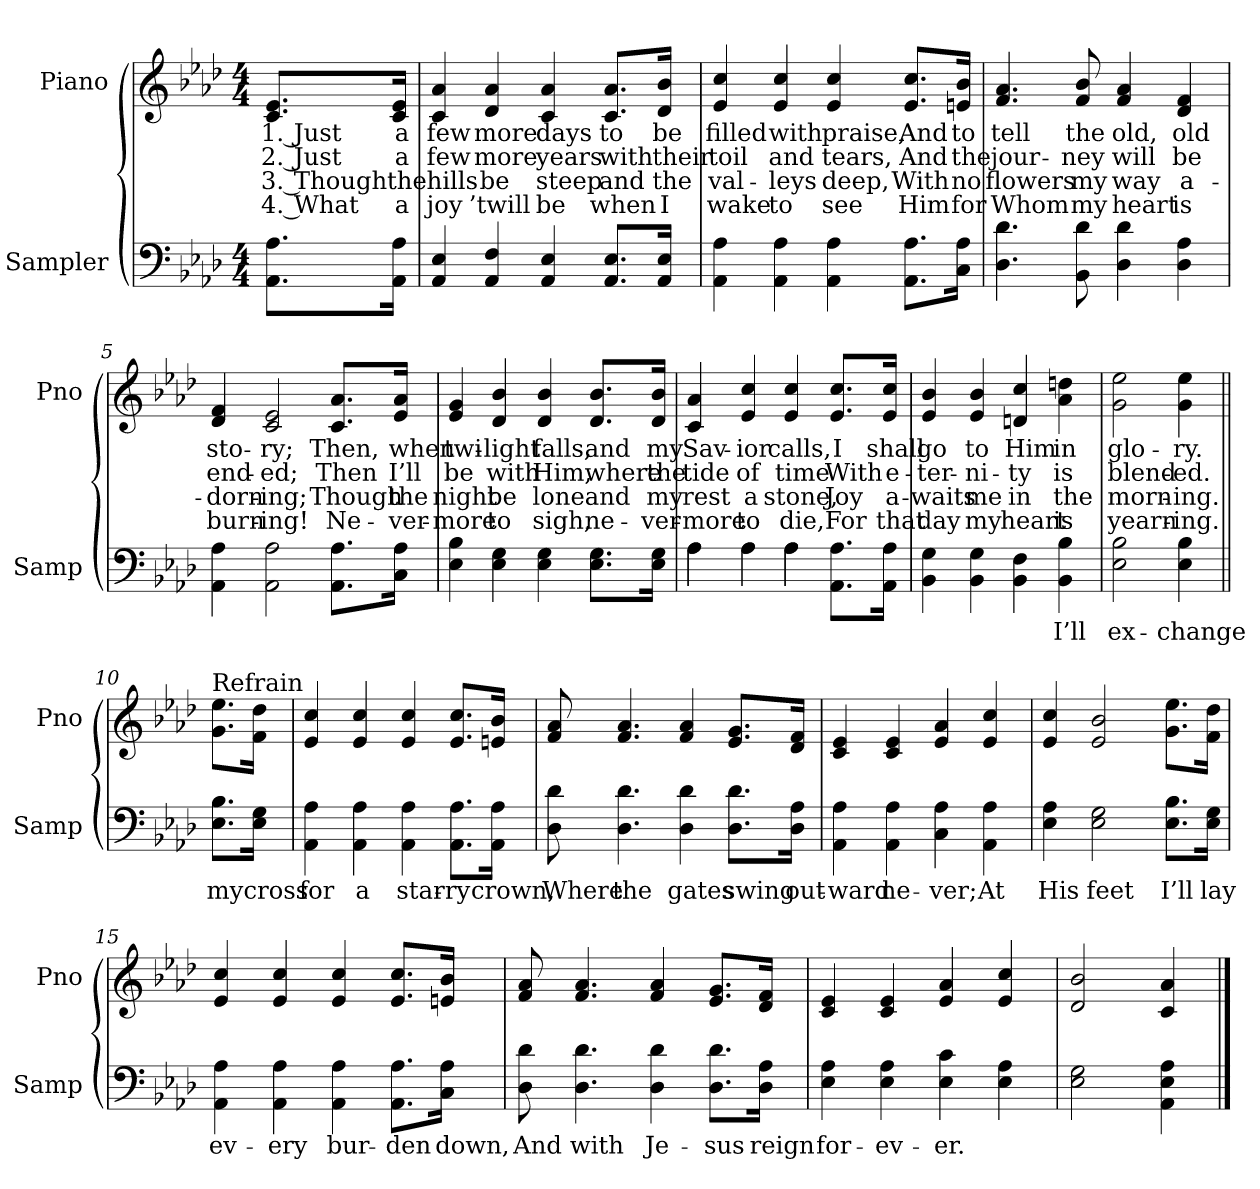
**kern	**text	**kern	**text	**text	**text	**text
*part2	*part2	*part1	*part1	*part1	*part1	*part1
*staff2	*staff2	*staff1	*staff1	*staff1	*staff1	*staff1
*I"Sampler	*	*I"Piano	*	*	*	*
*I'Samp	*	*I'Pno	*	*	*	*
*clefF4	*	*clefG2	*	*	*	*
*k[b-e-a-d-]	*	*k[b-e-a-d-]	*	*	*	*
*A-:	*	*A-:	*	*	*	*
*M4/4	*	*M4/4	*	*	*	*
=1	=1	=1	=1	=1	=1	=1
8.AA-\ 8.A-\L	.	8.c/ 8.e-/L	1. Just	2. Just	3. Though	4. What
16AA-\ 16A-\Jk	.	16c/ 16e-/Jk	a	a	the	a
=2	=2	=2	=2	=2	=2	=2
4AA- 4E-	.	4c 4a-	few	few	hills	joy
4AA- 4F	.	4d- 4a-	more	more	be	’twill
4AA- 4E-	.	4c 4a-	days	years	steep	be
8.AA-/ 8.E-/L	.	8.c/ 8.a-/L	to	with	and	when
16AA-/ 16E-/Jk	.	16d-/ 16b-/Jk	be	their	the	I
=3	=3	=3	=3	=3	=3	=3
4AA- 4A-	.	4e- 4cc	filled	toil	val-	wake
4AA- 4A-	.	4e- 4cc	with	and	-leys	to
4AA- 4A-	.	4e- 4cc	praise,	tears,	deep,	see
8.AA-\ 8.A-\L	.	8.e-/ 8.cc/L	And	And	With	Him
16C\ 16A-\Jk	.	16en/ 16b-/Jk	to	the	no	for
=4	=4	=4	=4	=4	=4	=4
4.D- 4.d-	.	4.f 4.a-	tell	jour-	flowers	Whom
8BB- 8d-	.	8f 8b-	the	-ney	my	my
4D- 4d-	.	4f 4a-	old,	will	way	heart
4D- 4A-	.	4d- 4f	old	be	a-	is
=5	=5	=5	=5	=5	=5	=5
4AA- 4A-	.	4d- 4f	sto-	end-	-dorn-	burn-
2AA- 2A-	.	2c 2e-	-ry;	-ed;	-ing;	-ing!
8.AA-\ 8.A-\L	.	8.c/ 8.a-/L	Then,	Then	Though	Ne-
16C\ 16A-\Jk	.	16e-/ 16a-/Jk	when	I’ll	the	-ver-
=6	=6	=6	=6	=6	=6	=6
4E- 4B-	.	4e- 4g	twi-	be	night	-more
4E- 4G	.	4d- 4b-	-light	with	be	to
4E- 4G	.	4d- 4b-	falls,	Him,	lone	sigh,
8.E-\ 8.G\L	.	8.d-/ 8.b-/L	and	where	and	ne-
16E-\ 16G\Jk	.	16d-/ 16b-/Jk	my	the	my	-ver-
=7	=7	=7	=7	=7	=7	=7
*^	*	*	*	*	*	*
4A-\	4A-	.	4c 4a-	Sav-	tide	rest	-more
4A-\	4A-	.	4e- 4cc	-ior	of	a	to
4A-\	4A-	.	4e- 4cc	calls,	time	stone,	die,
8.AA-\ 8.A-\L	4ryy	.	8.e-/ 8.cc/L	I	With	Joy	For
16AA-\ 16A-\Jk	.	.	16e-/ 16cc/Jk	shall	e-	a-	that
*v	*v	*	*	*	*	*	*
=8	=8	=8	=8	=8	=8	=8
4BB- 4G	.	4e- 4b-	go	-ter-	-waits	day
4BB- 4G	.	4e- 4b-	to	-ni-	me	my
4BB- 4F	.	4dn 4cc	Him	-ty	in	heart
4BB- 4B-	I’ll	4a- 4ddn	in	is	the	is
=9	=9	=9	=9	=9	=9	=9
2E- 2B-	ex-	2g 2ee-	glo-	blend-	morn-	yearn-
4E- 4B-	-change	4g 4ee-	-ry.	-ed.	-ing.	-ing.
=10||	=10||	=10||	=10||	=10||	=10||	=10||
!	!	!LO:TX:t=Refrain	!	!	!	!
8.E-\ 8.B-\L	my	8.g\ 8.ee-\L	.	.	.	.
16E-\ 16G\Jk	cross	16f\ 16dd-\Jk	.	.	.	.
=11	=11	=11	=11	=11	=11	=11
4AA- 4A-	for	4e- 4cc	.	.	.	.
4AA- 4A-	a	4e- 4cc	.	.	.	.
4AA- 4A-	star-	4e- 4cc	.	.	.	.
8.AA-\ 8.A-\L	-ry	8.e-/ 8.cc/L	.	.	.	.
16AA-\ 16A-\Jk	crown,	16en/ 16b-/Jk	.	.	.	.
=12	=12	=12	=12	=12	=12	=12
8D- 8d-	Where	8f 8a-	.	.	.	.
4.D- 4.d-	the	4.f 4.a-	.	.	.	.
4D- 4d-	gates	4f 4a-	.	.	.	.
8.D-\ 8.d-\L	swing	8.e-/ 8.g/L	.	.	.	.
16D-\ 16A-\Jk	out-	16d-/ 16f/Jk	.	.	.	.
=13	=13	=13	=13	=13	=13	=13
4AA- 4A-	-ward	4c 4e-	.	.	.	.
4AA- 4A-	ne-	4c 4e-	.	.	.	.
4C 4A-	-ver;	4e- 4a-	.	.	.	.
4AA- 4A-	At	4e- 4cc	.	.	.	.
=14	=14	=14	=14	=14	=14	=14
4E- 4A-	His	4e- 4cc	.	.	.	.
2E- 2G	feet	2e- 2b-	.	.	.	.
8.E-\ 8.B-\L	I’ll	8.g\ 8.ee-\L	.	.	.	.
16E-\ 16G\Jk	lay	16f\ 16dd-\Jk	.	.	.	.
=15	=15	=15	=15	=15	=15	=15
4AA- 4A-	ev-	4e- 4cc	.	.	.	.
4AA- 4A-	-ery	4e- 4cc	.	.	.	.
4AA- 4A-	bur-	4e- 4cc	.	.	.	.
8.AA-\ 8.A-\L	-den	8.e-/ 8.cc/L	.	.	.	.
16C\ 16A-\Jk	down,	16en/ 16b-/Jk	.	.	.	.
=16	=16	=16	=16	=16	=16	=16
8D- 8d-	And	8f 8a-	.	.	.	.
4.D- 4.d-	with	4.f 4.a-	.	.	.	.
4D- 4d-	Je-	4f 4a-	.	.	.	.
8.D-\ 8.d-\L	-sus	8.e-/ 8.g/L	.	.	.	.
16D-\ 16A-\Jk	reign	16d-/ 16f/Jk	.	.	.	.
=17	=17	=17	=17	=17	=17	=17
4E- 4A-	for-	4c 4e-	.	.	.	.
4E- 4A-	-ev-	4c 4e-	.	.	.	.
4E- 4c	-er.	4e- 4a-	.	.	.	.
4E- 4A-	.	4e- 4cc	.	.	.	.
=18	=18	=18	=18	=18	=18	=18
2E- 2G	.	2d- 2b-	.	.	.	.
4AA- 4E- 4A-	.	4c 4a-	.	.	.	.
==	==	==	==	==	==	==
*-	*-	*-	*-	*-	*-	*-
